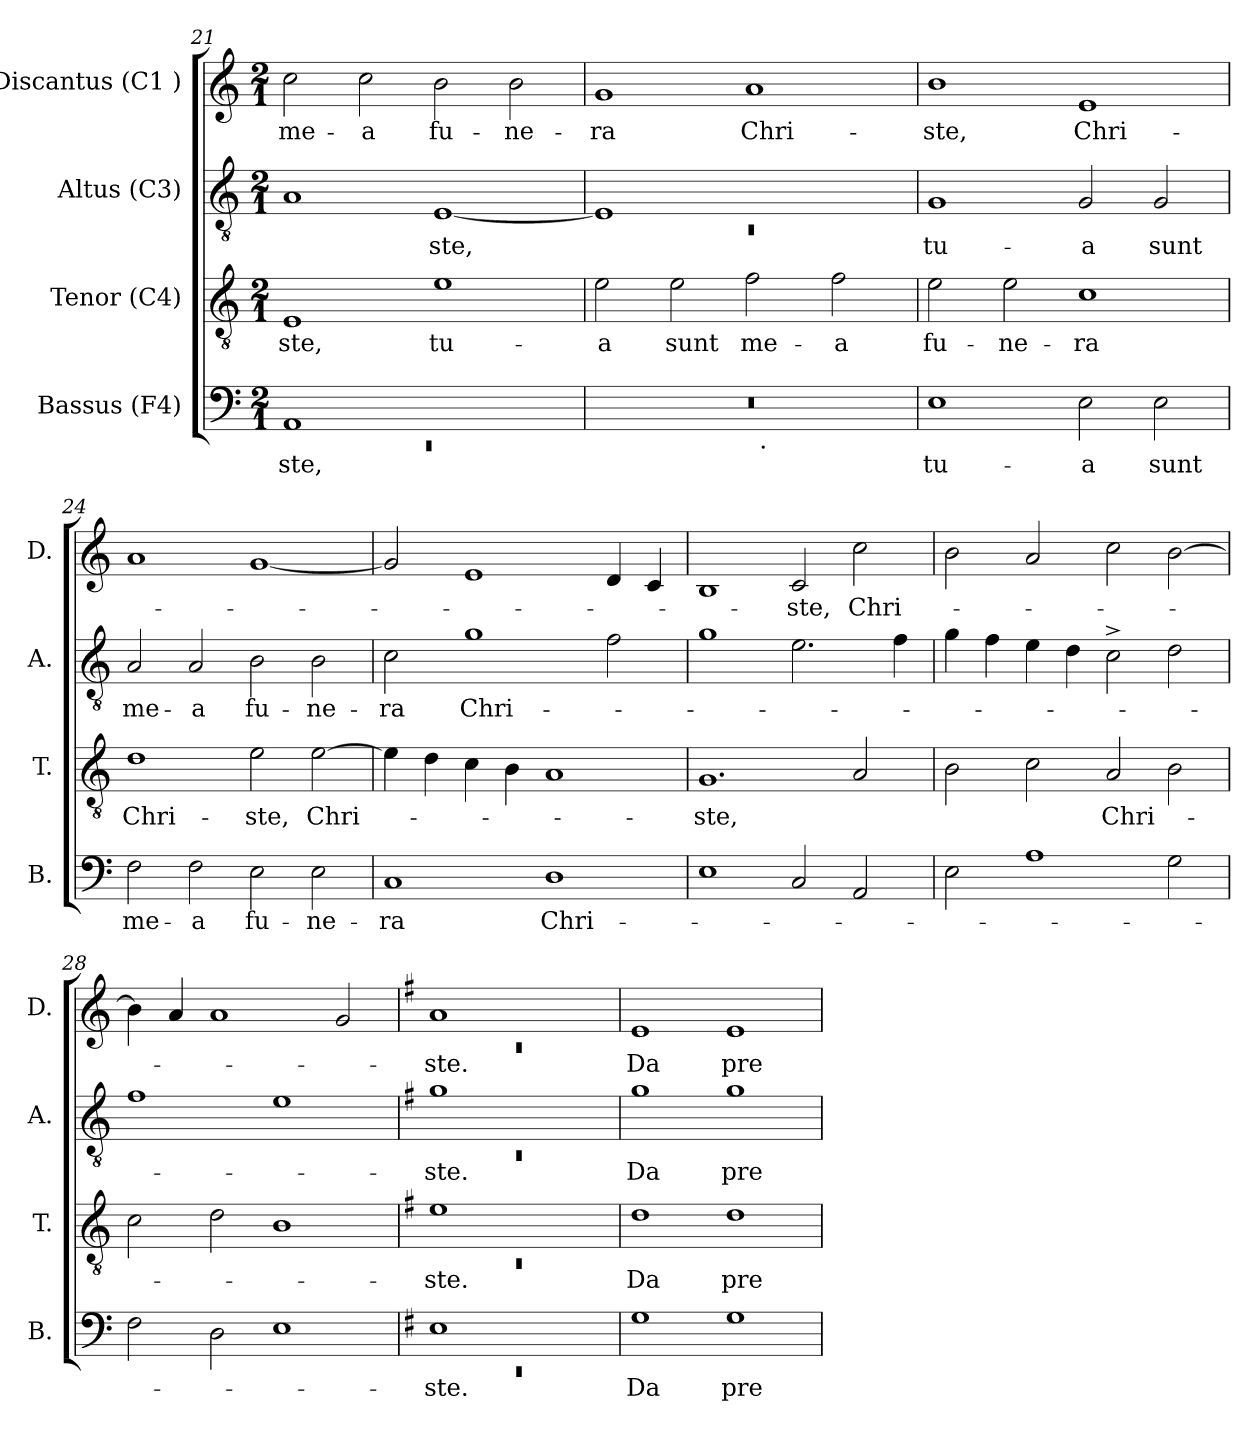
**kern	**text	**kern	**text	**kern	**text	**kern	**text
*part4	*part4	*part3	*part3	*part2	*part2	*part1	*part1
*staff4	*staff4	*staff3	*staff3	*staff2	*staff2	*staff1	*staff1
*I"Bassus (F4)	*	*I"Tenor (C4)	*	*I"Altus (C3)	*	*I"Discantus (C1 )	*
*I'B.	*	*I'T.	*	*I'A.	*	*I'D.	*
*clefF4	*	*clefGv2	*	*clefGv2	*	*clefG2	*
*k[]	*	*k[]	*	*k[]	*	*k[]	*
*C:	*	*C:	*	*C:	*	*C:	*
*M2/1	*	*M2/1	*	*M2/1	*	*M2/1	*
=21	=21	=21	=21	=21	=21	=21	=21
*^	*	*	*	*	*	*	*
!	!LO:N:vis=1	!LO:LY:b	!	!LO:LY:b:rj	!	!	!	!LO:LY:b
1AA	0rEE	-ste,	1E	-ste,	1A	.	2cc\	me-
!	!	!	!	!	!	!	!	!LO:LY:b
.	.	.	.	.	.	.	2cc\	-a
!	!	!	!	!LO:LY:b:rj	!	!LO:LY:b	!	!LO:LY:b
1ryy	.	.	1e	tu-	[>1E	-ste,	2b\	fu-
!	!	!	!	!	!	!	!	!LO:LY:b
.	.	.	.	.	.	.	2b\	-ne-
!!LO:PB:g=z
=22	=22	=22	=22	=22	=22	=22	=22	=22
*	*	*	*	*	*^	*	*	*
!	!	!	!	!LO:LY:b:rj	!	!LO:N:vis=1	!	!	!LO:LY:b
0r	1ryy	.	2e\	-a	1E]	0rC	.	1g	-ra
!	!	!	!	!LO:LY:b:rj	!	!	!	!	!
.	.	.	2e\	sunt	.	.	.	.	.
!	!	!	!	!LO:LY:b:rj	!	!	!	!	!LO:LY:b
.	32ryy	.	2f\	me-	1ryy	.	.	1a	Chri-
!	!LO:TX:b:t=.	!	!	!	!	!	!	!	!
.	2ryy	.	.	.	.	.	.	.	.
!	!	!	!	!LO:LY:b:rj	!	!	!	!	!
.	.	.	2f\	-a	.	.	.	.	.
.	4...ryy	.	.	.	.	.	.	.	.
=23	=23	=23	=23	=23	=23	=23	=23	=23	=23
!	!	!LO:LY:b	!	!LO:LY:b:rj	!	!	!LO:LY:b	!	!LO:LY:b
*v	*v	*	*	*	*v	*v	*	*	*
1E	tu-	2e\	fu-	1G	tu-	1b	-ste,
!	!	!	!LO:LY:b:rj	!	!	!	!
.	.	2e\	-ne-	.	.	.	.
!	!LO:LY:b	!	!LO:LY:b:rj	!	!LO:LY:b	!	!LO:LY:b
2E\	-a	1c	-ra	2G/	-a	1e	Chri-
!	!LO:LY:b	!	!	!	!LO:LY:b	!	!
2E\	sunt	.	.	2G/	sunt	.	.
=24	=24	=24	=24	=24	=24	=24	=24
!	!LO:LY:b	!	!LO:LY:b:rj	!	!LO:LY:b	!	!
2F\	me-	1d	Chri-	2A/	me-	1a	.
!	!LO:LY:b	!	!	!	!LO:LY:b	!	!
2F\	-a	.	.	2A/	-a	.	.
!	!LO:LY:b	!	!LO:LY:b:rj	!	!LO:LY:b	!	!
2E\	fu-	2e\	-ste,	2B\	fu-	[<1g	.
!	!LO:LY:b	!	!LO:LY:b	!	!LO:LY:b	!	!
2E\	-ne-	[>2e\	Chri-	2B\	-ne-	.	.
=25	=25	=25	=25	=25	=25	=25	=25
!	!LO:LY:b	!	!	!	!LO:LY:b	!	!
1C	-ra	4e\]	.	2c\	-ra	2g/]	.
.	.	4d\	.	.	.	.	.
!	!	!	!	!	!LO:LY:b	!	!
.	.	4c\	.	1g	Chri-	1e	.
.	.	4B\	.	.	.	.	.
!	!LO:LY:b	!	!	!	!	!	!
1D	Chri-	1A	.	.	.	.	.
.	.	.	.	2f\	.	4d/	.
.	.	.	.	.	.	4c/	.
=26	=26	=26	=26	=26	=26	=26	=26
!	!	!	!LO:LY:b	!	!	!	!
1E	.	1.G	-ste,	1g	.	1B	.
!	!	!	!	!	!	!	!LO:LY:b
2C/	.	.	.	2.e\	.	2c/	-ste,
!	!	!	!	!	!	!	!LO:LY:b
2AA/	.	2A/	.	.	.	2cc\	Chri-
.	.	.	.	4f\	.	.	.
!!LO:LB:g=z
=27	=27	=27	=27	=27	=27	=27	=27
2E\	.	2B\	.	4g\	.	2b\	.
.	.	.	.	4f\	.	.	.
1A	.	2c\	.	4e\	.	2a/	.
.	.	.	.	4d\	.	.	.
!	!	!	!LO:LY:b	!	!	!	!
.	.	2A/	Chri-	2c^>\	.	2cc\	.
2G\	.	2B\	.	2d\	.	[>2b\	.
=28	=28	=28	=28	=28	=28	=28	=28
2F\	.	2c\	.	1f	.	4b\]	.
.	.	.	.	.	.	4a/	.
2D\	.	2d\	.	.	.	1a	.
1E	.	1B	.	1e	.	.	.
.	.	.	.	.	.	2g/	.
=29	=29	=29	=29	=29	=29	=29	=29
*k[f#]	*	*k[f#]	*	*k[f#]	*	*k[f#]	*
*G:	*	*G:	*	*G:	*	*G:	*
*^	*	*^	*	*^	*	*^	*
!	!LO:N:vis=1	!LO:LY:b	!	!LO:N:vis=1	!LO:LY:b	!	!LO:N:vis=1	!LO:LY:b	!	!LO:N:vis=1	!LO:LY:b
1E	0rEE	-ste.	1e	0rC	-ste.	1g	0rC	-ste.	1a	0rc	-ste.
1ryy	.	.	1ryy	.	.	1ryy	.	.	1ryy	.	.
*v	*v	*	*	*	*	*v	*v	*	*v	*v	*
*	*	*v	*v	*	*	*	*	*
=30	=30	=30	=30	=30	=30	=30	=30
!	!LO:LY:b	!	!LO:LY:b:rj	!	!LO:LY:b	!	!LO:LY:b
1G	Da	1d	Da	1g	Da	1e	Da
!	!LO:LY:b	!	!LO:LY:b	!	!LO:LY:b	!	!LO:LY:b
1G	pre-	1d	pre-	1g	pre-	1e	pre-
=	=	=	=	=	=	=	=
*-	*-	*-	*-	*-	*-	*-	*-
